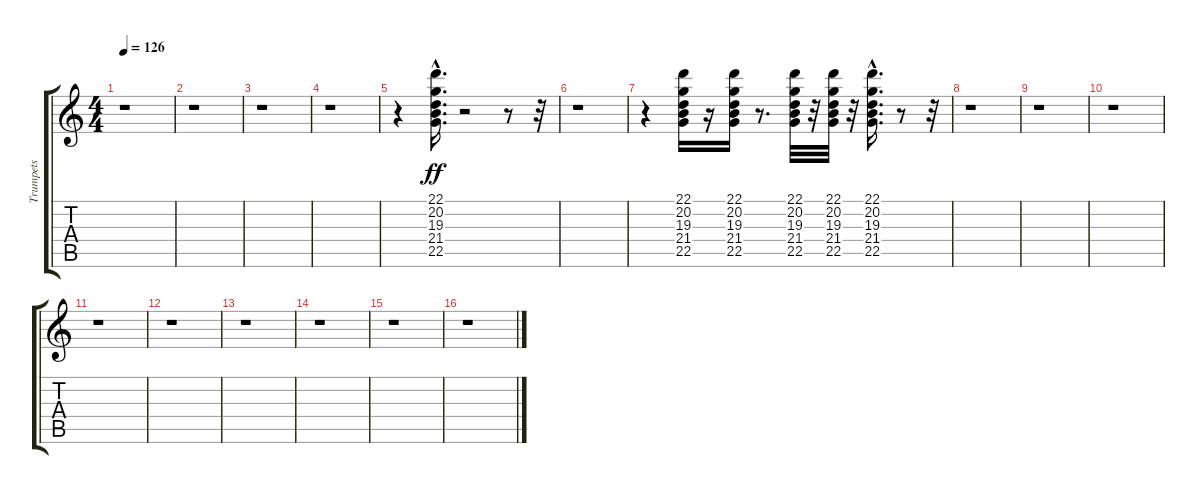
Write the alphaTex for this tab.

\track ("Trumpets" "Trumpets") {instrument trumpet}
\staff {score tabs}
\tuning (E4 B3 G3 D3 A2 E2) {hide}
\ts (4 4)
\tempo 126
\clef g2
\ks c
r.1{dy f} |
r.1 |
r.1 |
r.1 |
r.4 (22.1{hac} 20.2{hac} 19.3{hac} 21.4{hac} 22.5{hac}).16{d dy ff} r.2 r.8 r.32 |
r.1 |
r.4 (22.1 20.2 19.3 21.4 22.5).16 r.16 (22.1 20.2 19.3 21.4 22.5).16 r.8{d} (22.1 20.2 19.3 21.4 22.5).32 r.32 (22.1 20.2 19.3 21.4 22.5).32 r.32 (22.1{hac} 20.2{hac} 19.3{hac} 21.4{hac} 22.5{hac}).16{d} r.8 r.32 |
r.1 |
r.1 |
r.1 |
r.1 |
r.1 |
r.1 |
r.1 |
r.1 |
r.1
